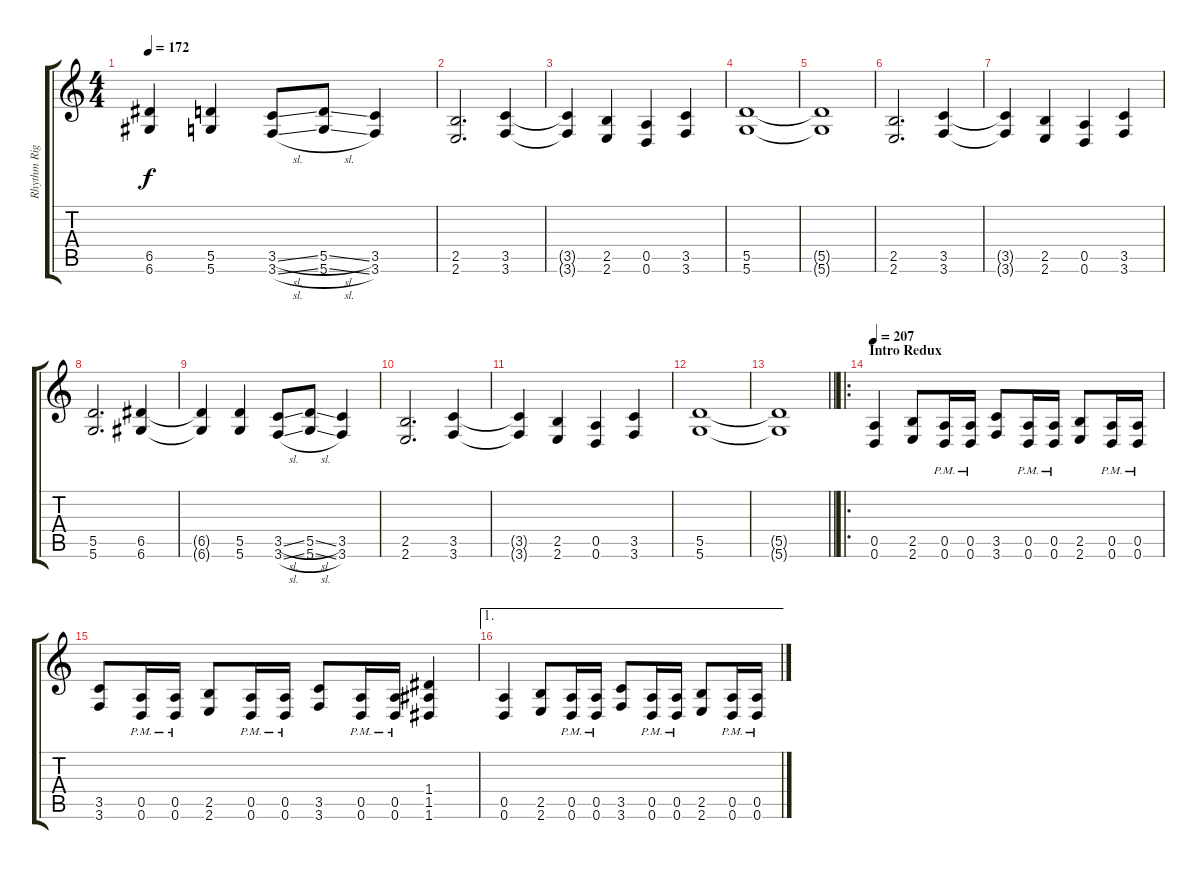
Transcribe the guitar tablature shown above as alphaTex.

\track ("Rhythm Right" "Rhythm Rig") {instrument distortionguitar}
\staff {score tabs}
\tuning (E4 B3 G3 D3 A2 D2) {hide}
\ts (4 4)
\tempo 172
\clef g2
\ks c
(6.5{t} 6.6{t}).4{dy f} (5.5 5.6).4 (3.5{sl} 3.6{sl}).8 (5.5{sl} 5.6{sl}).8 (3.5 3.6).4 |
(2.5 2.6).2{d} (3.5 3.6).4 |
(3.5{t} 3.6{t}).4 (2.5 2.6).4 (0.5 0.6).4 (3.5 3.6).4 |
(5.5 5.6).1 |
(5.5{t} 5.6{t}).1 |
(2.5 2.6).2{d} (3.5 3.6).4 |
(3.5{t} 3.6{t}).4 (2.5 2.6).4 (0.5 0.6).4 (3.5 3.6).4 |
(5.5 5.6).2{d} (6.5 6.6).4 |
(6.5{t} 6.6{t}).4 (5.5 5.6).4 (3.5{sl} 3.6{sl}).8 (5.5{sl} 5.6{sl}).8 (3.5 3.6).4 |
(2.5 2.6).2{d} (3.5 3.6).4 |
(3.5{t} 3.6{t}).4 (2.5 2.6).4 (0.5 0.6).4 (3.5 3.6).4 |
(5.5 5.6).1 |
\barLineRight lightlight
(5.5{t} 5.6{t}).1 |
\ro
\section ("" "Intro Redux")
\tempo 207
(0.5 0.6).4 (2.5 2.6).8 (0.5{pm} 0.6{pm}).16 (0.5{pm} 0.6{pm}).16 (3.5 3.6).8 (0.5{pm} 0.6{pm}).16 (0.5{pm} 0.6{pm}).16 (2.5 2.6).8 (0.5{pm} 0.6{pm}).16 (0.5{pm} 0.6{pm}).16 |
(3.5 3.6).8 (0.5{pm} 0.6{pm}).16 (0.5{pm} 0.6{pm}).16 (2.5 2.6).8 (0.5{pm} 0.6{pm}).16 (0.5{pm} 0.6{pm}).16 (3.5 3.6).8 (0.5{pm} 0.6{pm}).16 (0.5{pm} 0.6{pm}).16 (1.4 1.5 1.6).4 |
\ae 1
(0.5 0.6).4 (2.5 2.6).8 (0.5{pm} 0.6{pm}).16 (0.5{pm} 0.6{pm}).16 (3.5 3.6).8 (0.5{pm} 0.6{pm}).16 (0.5{pm} 0.6{pm}).16 (2.5 2.6).8 (0.5{pm} 0.6{pm}).16 (0.5{pm} 0.6{pm}).16
